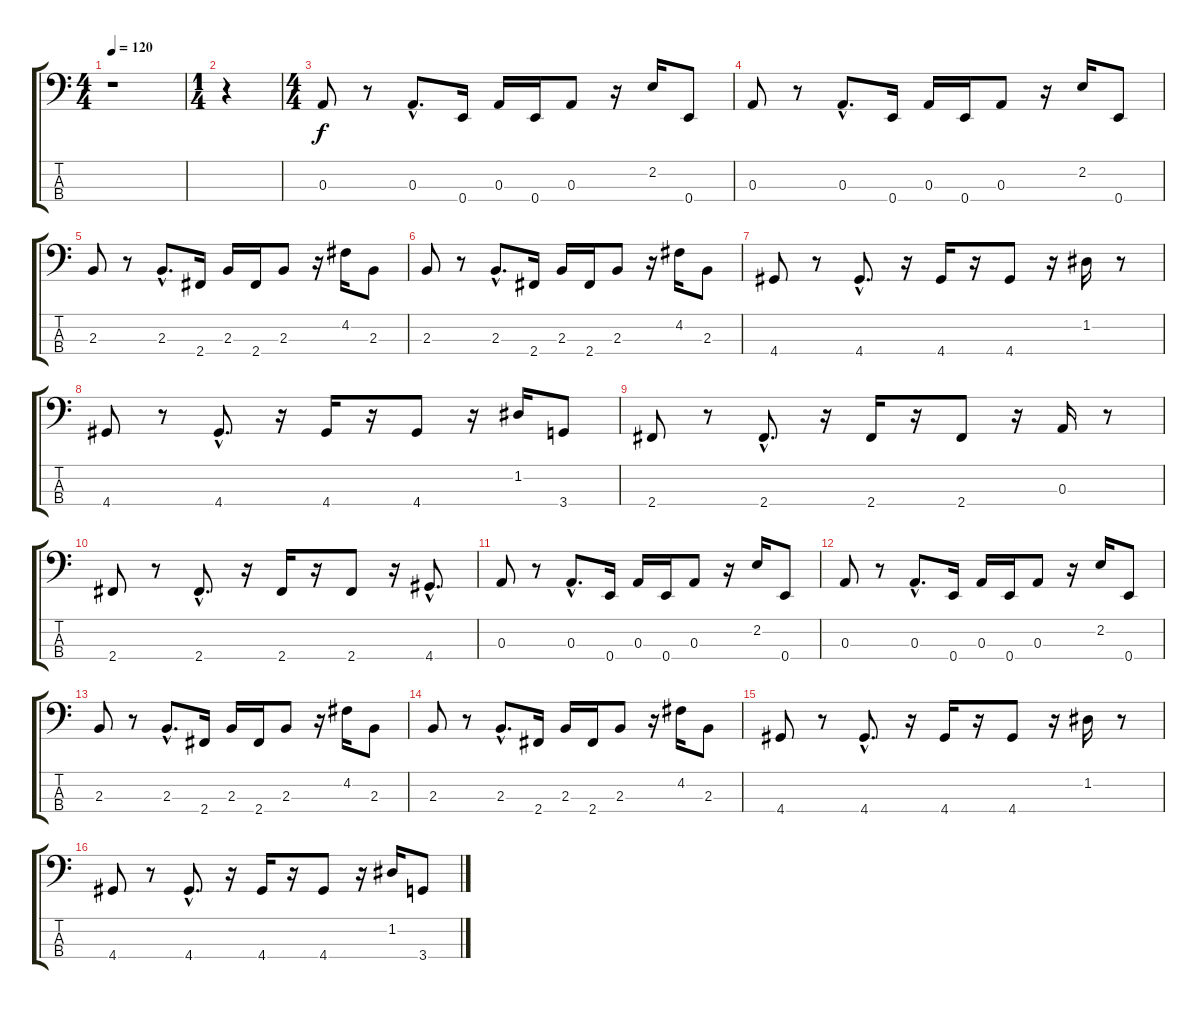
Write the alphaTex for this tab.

\track "" {instrument electricbasspick}
\staff {score tabs}
\tuning (G2 D2 A1 E1) {hide}
\ts (4 4)
\tempo 120
\clef f4
\ks c
r.1{dy f instrument electricbasspick} |
\ts (1 4)
r.4 |
\ts (4 4)
0.3.8 r.8 0.3{hac}.8{d} 0.4.16 0.3.16 0.4.16 0.3.8 r.16 2.2.16 0.4.8 |
0.3.8 r.8 0.3{hac}.8{d} 0.4.16 0.3.16 0.4.16 0.3.8 r.16 2.2.16 0.4.8 |
2.3.8 r.8 2.3{hac}.8{d} 2.4.16 2.3.16 2.4.16 2.3.8 r.16 4.2.16 2.3.8 |
2.3.8 r.8 2.3{hac}.8{d} 2.4.16 2.3.16 2.4.16 2.3.8 r.16 4.2.16 2.3.8 |
4.4.8 r.8 4.4{hac}.8{d} r.16 4.4.16 r.16 4.4.8 r.16 1.2.16 r.8 |
4.4.8 r.8 4.4{hac}.8{d} r.16 4.4.16 r.16 4.4.8 r.16 1.2.16 3.4.8 |
2.4.8 r.8 2.4{hac}.8{d} r.16 2.4.16 r.16 2.4.8 r.16 0.3.16 r.8 |
2.4.8 r.8 2.4{hac}.8{d} r.16 2.4.16 r.16 2.4.8 r.16 4.4{hac}.8{d} |
0.3.8 r.8 0.3{hac}.8{d} 0.4.16 0.3.16 0.4.16 0.3.8 r.16 2.2.16 0.4.8 |
0.3.8 r.8 0.3{hac}.8{d} 0.4.16 0.3.16 0.4.16 0.3.8 r.16 2.2.16 0.4.8 |
2.3.8 r.8 2.3{hac}.8{d} 2.4.16 2.3.16 2.4.16 2.3.8 r.16 4.2.16 2.3.8 |
2.3.8 r.8 2.3{hac}.8{d} 2.4.16 2.3.16 2.4.16 2.3.8 r.16 4.2.16 2.3.8 |
4.4.8 r.8 4.4{hac}.8{d} r.16 4.4.16 r.16 4.4.8 r.16 1.2.16 r.8 |
4.4.8 r.8 4.4{hac}.8{d} r.16 4.4.16 r.16 4.4.8 r.16 1.2.16 3.4.8
